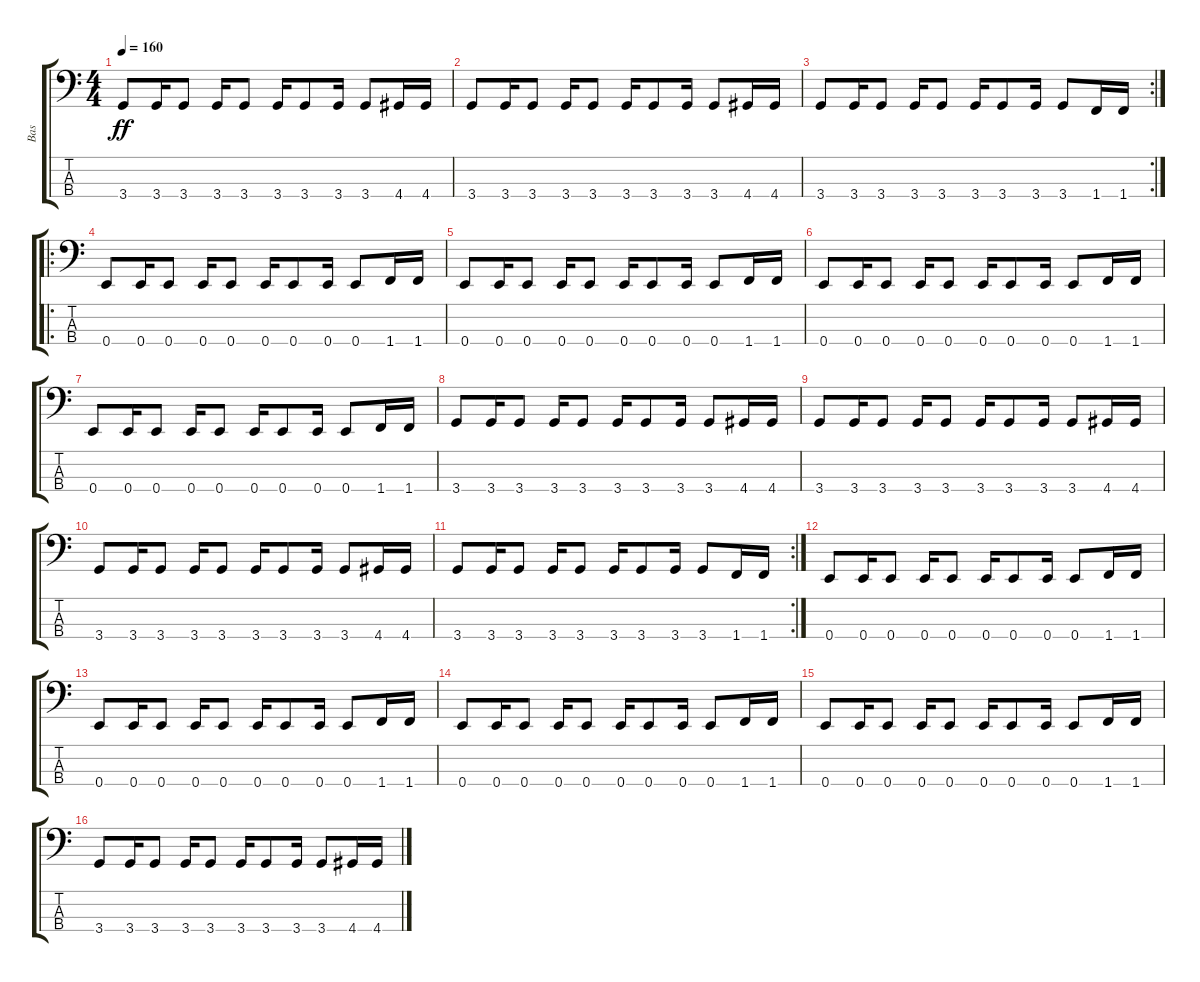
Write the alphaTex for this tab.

\track ("Bas" "Bas") {instrument electricbassfinger}
\staff {score tabs}
\tuning (G2 D2 A1 E1) {hide}
\ts (4 4)
\tempo 160
\clef f4
\ks c
3.4.8{dy ff} 3.4.16 3.4.8 3.4.16 3.4.8 3.4.16 3.4.8 3.4.16 3.4.8 4.4.16 4.4.16 |
3.4.8 3.4.16 3.4.8 3.4.16 3.4.8 3.4.16 3.4.8 3.4.16 3.4.8 4.4.16 4.4.16 |
\rc 2
3.4.8 3.4.16 3.4.8 3.4.16 3.4.8 3.4.16 3.4.8 3.4.16 3.4.8 1.4.16 1.4.16 |
\ro
0.4.8 0.4.16 0.4.8 0.4.16 0.4.8 0.4.16 0.4.8 0.4.16 0.4.8 1.4.16 1.4.16 |
0.4.8 0.4.16 0.4.8 0.4.16 0.4.8 0.4.16 0.4.8 0.4.16 0.4.8 1.4.16 1.4.16 |
0.4.8 0.4.16 0.4.8 0.4.16 0.4.8 0.4.16 0.4.8 0.4.16 0.4.8 1.4.16 1.4.16 |
0.4.8 0.4.16 0.4.8 0.4.16 0.4.8 0.4.16 0.4.8 0.4.16 0.4.8 1.4.16 1.4.16 |
3.4.8 3.4.16 3.4.8 3.4.16 3.4.8 3.4.16 3.4.8 3.4.16 3.4.8 4.4.16 4.4.16 |
3.4.8 3.4.16 3.4.8 3.4.16 3.4.8 3.4.16 3.4.8 3.4.16 3.4.8 4.4.16 4.4.16 |
3.4.8 3.4.16 3.4.8 3.4.16 3.4.8 3.4.16 3.4.8 3.4.16 3.4.8 4.4.16 4.4.16 |
\rc 2
3.4.8 3.4.16 3.4.8 3.4.16 3.4.8 3.4.16 3.4.8 3.4.16 3.4.8 1.4.16 1.4.16 |
0.4.8 0.4.16 0.4.8 0.4.16 0.4.8 0.4.16 0.4.8 0.4.16 0.4.8 1.4.16 1.4.16 |
0.4.8 0.4.16 0.4.8 0.4.16 0.4.8 0.4.16 0.4.8 0.4.16 0.4.8 1.4.16 1.4.16 |
0.4.8 0.4.16 0.4.8 0.4.16 0.4.8 0.4.16 0.4.8 0.4.16 0.4.8 1.4.16 1.4.16 |
0.4.8 0.4.16 0.4.8 0.4.16 0.4.8 0.4.16 0.4.8 0.4.16 0.4.8 1.4.16 1.4.16 |
3.4.8 3.4.16 3.4.8 3.4.16 3.4.8 3.4.16 3.4.8 3.4.16 3.4.8 4.4.16 4.4.16
